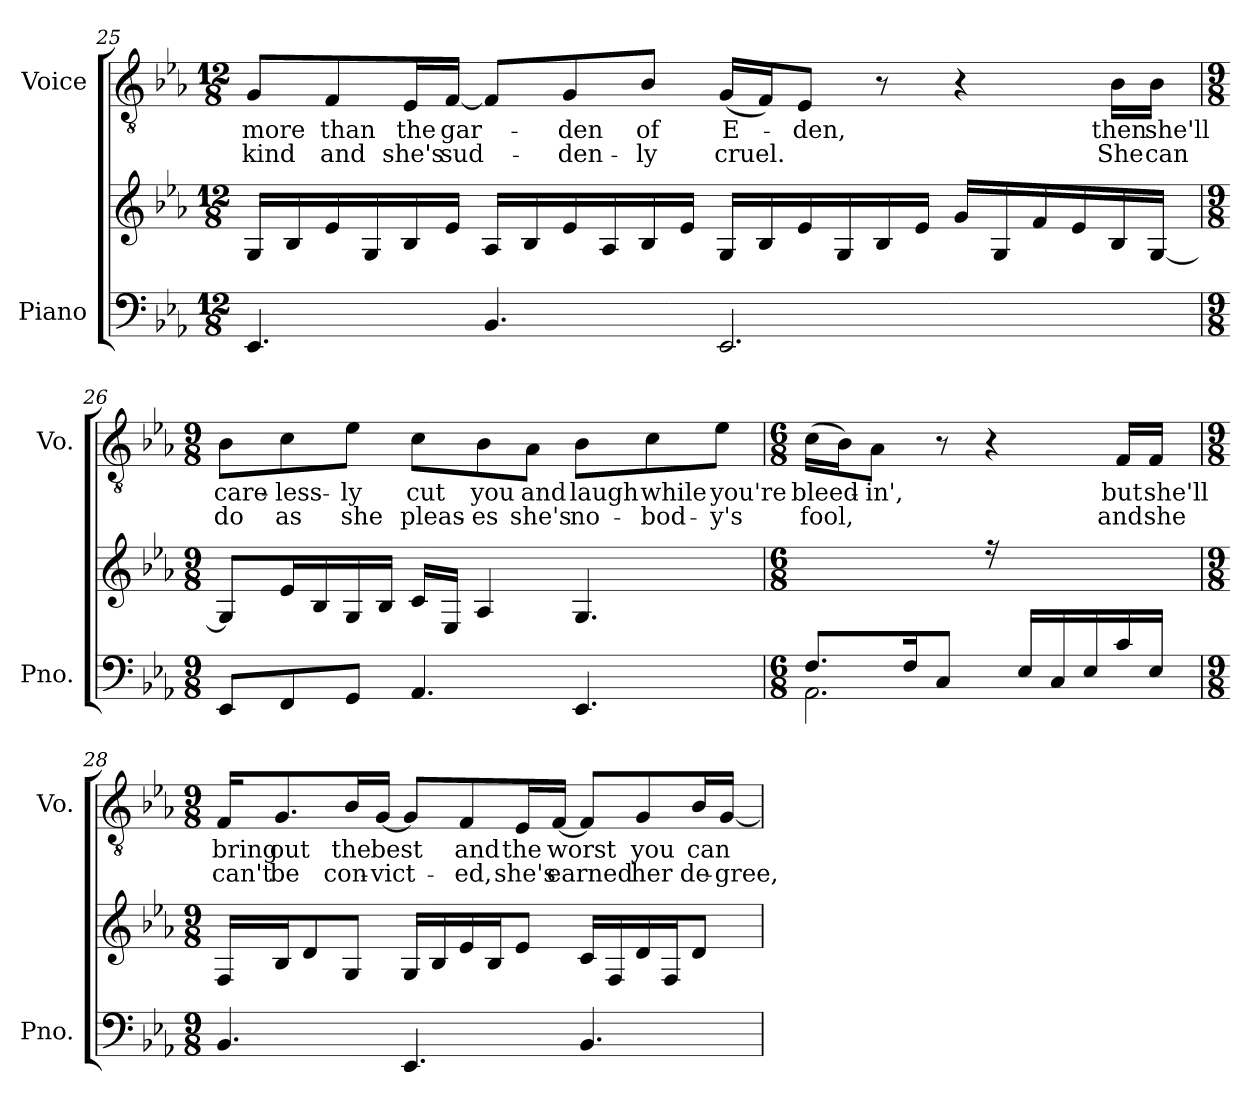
**kern	**kern	**kern	**text	**text
*part2	*part2	*part1	*part1	*part1
*staff3	*staff2	*staff1	*staff1	*staff1
*I"Piano	*	*I"Voice	*	*
*I'Pno.	*	*I'Vo.	*	*
!!LO:PB:g=z
*clefF4	*clefG2	*clefGv2	*	*
*k[b-e-a-]	*k[b-e-a-]	*k[b-e-a-]	*	*
*M12/8	*M12/8	*M12/8	*	*
=25	=25	=25	=25	=25
4.EE-/	16G/LL	8G/L	more	kind
.	16B-/	.	.	.
.	16e-/	8F/	than	and
.	16G/	.	.	.
.	16B-/	16E-/L	the	she's
.	16e-/JJ	[16F/JJ	gar-	sud-
4.BB-/	16A-/LL	8F/L]	.	.
.	16B-/	.	.	.
.	16e-/	8G/	-den	-den-
.	16A-/	.	.	.
.	16B-/	8B-/J	of	-ly
.	16e-/JJ	.	.	.
2.EE-/	16G/LL	(16G/LL	E-	cruel.
.	16B-/	16F/J)	.	.
.	16e-/	8E-/J	-den,	.
.	16G/	.	.	.
.	16B-/	8r	.	.
.	16e-/JJ	.	.	.
.	16g/LL	4r	.	.
.	16G/	.	.	.
.	16f/	.	.	.
.	16e-/	.	.	.
.	16B-/	16B-\LL	then	She
.	[16G/JJ	16B-\JJ	she'll	can
=26	=26	=26	=26	=26
*M9/8	*M9/8	*M9/8	*	*
8EE-/L	8G/L]	8B-\L	care-	do
8FF/	16e-/L	8c\	-less-	as
.	16B-/	.	.	.
8GG/J	16G/	8e-\J	-ly	she
.	16B-/JJ	.	.	.
4.AA-/	16c/LL	8c\L	cut	pleas-
.	16E-/JJ	.	.	.
.	4A-/	8B-\	you	-es
.	.	8A-\J	and	she's
4.EE-/	4.G/	8B-\L	laugh	no-
.	.	8c\	while	-bod-
.	.	8e-\J	you're	-y's
!!LO:LB:g=z
=27	=27	=27	=27	=27
*M6/8	*M6/8	*M6/8	*	*
*^	*	*	*	*
8.F/L	2.AA-\	4.ryy	(16c\LL	bleed-	fool,
.	.	.	16B-\J)	.	.
.	.	.	8A-\J	-in',	.
16F/K	.	.	.	.	.
8C/J	.	.	8r	.	.
16ryy	.	16rff	4r	.	.
16E-/LL	.	4ryy	.	.	.
16C/	.	.	.	.	.
16E-/	.	.	.	.	.
16c/	.	.	16F/LL	but	and
16E-/JJ	.	16ryy	16F/JJ	she'll	she
*v	*v	*	*	*	*
=28	=28	=28	=28	=28
*M9/8	*M9/8	*M9/8	*	*
4.BB-/	16F/LL	16F/KL	bring	can't
.	16B-/J	8.G/	out	be
.	8d/	.	.	.
.	8G/J	16B-/L	the	con-
.	.	[16G/JJ	best	-vict-
4.EE-/	16G/LL	8G/L]	.	.
.	16B-/	.	.	.
.	16e-/	8F/	and	-ed,
.	16B-/J	.	.	.
.	8e-/J	16E-/L	the	she's
.	.	[16F/JJ	worst	earned
4.BB-/	16c/LL	8F/L]	.	.
.	16F/	.	.	.
.	16d/	8G/	you	her
.	16F/J	.	.	.
.	8d/J	16B-/L	can	de-
.	.	[16G/JJ	.	-gree,
=	=	=	=	=
*-	*-	*-	*-	*-
